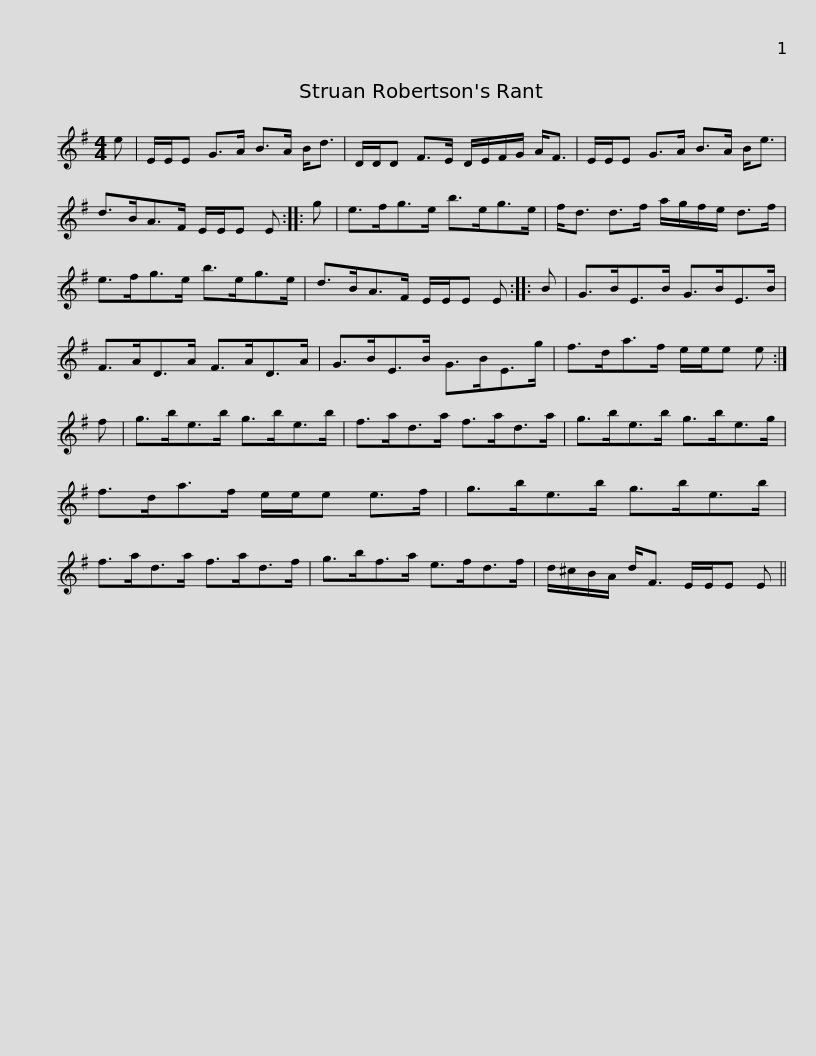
X:1
L:1/8
M:4/4
I:linebreak $
K:Emin
V:1 treble
V:1
 e | E/E/E G>A B>A B<d | D/D/D F>E D/E/F/G/ A<F | E/E/E G>A B>A B<e | d>BA>F E/E/E E :: %5
 g |$ e>fg>e b>eg>e | f<d d>f a/g/f/e/ d>f | e>fg>e b>eg>e | d>BA>F E/E/E E :: %10
 B |$ G>BE>B G>BE>B | F>AD>A F>AD>A | G>BE>B G>BE>g | f>da>f e/e/e e :| %15
 f |$ g>be>b g>be>b | f>ad>a f>ad>a | g>be>b g>be>g | f>da>f e/e/e e>f |$ %20
 g>be>b g>be>b | f>ad>a f>ad>f | g>bf>a e>fd>f | d/^c/B/A/ d<F E/E/E E || %24
